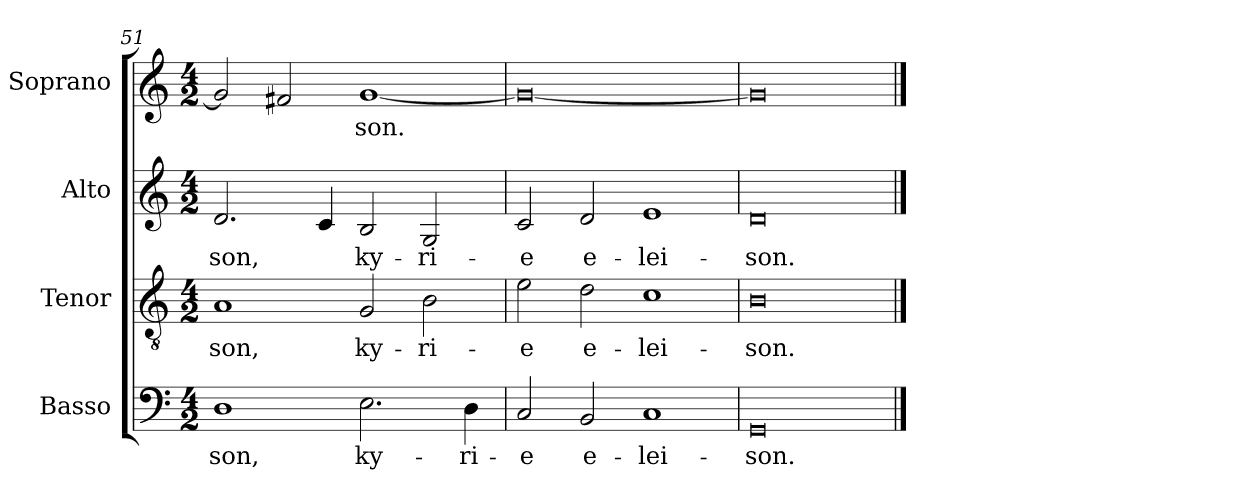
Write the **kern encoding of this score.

**kern	**text	**kern	**text	**kern	**text	**kern	**text
*part4	*part4	*part3	*part3	*part2	*part2	*part1	*part1
*staff4	*staff4	*staff3	*staff3	*staff2	*staff2	*staff1	*staff1
*I"Basso	*	*I"Tenor	*	*I"Alto	*	*I"Soprano	*
*	*	*I'T.	*	*I'A.	*	*I'Sop.	*
*clefF4	*	*clefGv2	*	*clefG2	*	*clefG2	*
*	*	*ITrd7c12	*	*	*	*	*
*k[]	*	*k[]	*	*k[]	*	*k[]	*
*C:	*	*C:	*	*C:	*	*C:	*
*M4/2	*	*M4/2	*	*M4/2	*	*M4/2	*
=51	=51	=51	=51	=51	=51	=51	=51
!	!LO:LY:b:color=#000000	!	!	!	!	!	!
!	!	!	!LO:LY:b:color=#000000	!	!	!	!
!	!	!	!	!	!LO:LY:b:color=#000000	!	!
1Di	-son,	1AAi	-son,	2.di/	-son,	2gi/]	.
.	.	.	.	.	.	2f#Xi/	.
.	.	.	.	4ci/	.	.	.
!	!LO:LY:b:color=#000000	!	!	!	!	!	!
!	!	!	!LO:LY:b:color=#000000	!	!	!	!
!	!	!	!	!	!LO:LY:b:color=#000000	!	!
!	!	!	!	!	!	!	!LO:LY:b:color=#000000
2.Ei\	ky-	2GGi/	ky-	2Bi/	ky-	[1gi	-son.
!	!	!	!LO:LY:b:color=#000000	!	!	!	!
!	!	!	!	!	!LO:LY:b:color=#000000	!	!
.	.	2BBi\	-ri-	2Gi/	-ri-	.	.
!	!LO:LY:b:color=#000000	!	!	!	!	!	!
4Di\	-ri-	.	.	.	.	.	.
=52	=52	=52	=52	=52	=52	=52	=52
!	!LO:LY:b:color=#000000	!	!	!	!	!	!
!	!	!	!LO:LY:b:color=#000000	!	!	!	!
!	!	!	!	!	!LO:LY:b:color=#000000	!	!
2Ci/	-e	2Ei\	-e	2ci/	-e	0gi_	.
!	!LO:LY:b:color=#000000	!	!	!	!	!	!
!	!	!	!LO:LY:b:color=#000000	!	!	!	!
!	!	!	!	!	!LO:LY:b:color=#000000	!	!
2BBi/	e-	2Di\	e-	2di/	e-	.	.
!	!LO:LY:b:color=#000000	!	!	!	!	!	!
!	!	!	!LO:LY:b:color=#000000	!	!	!	!
!	!	!	!	!	!LO:LY:b:color=#000000	!	!
1Ci	-lei-	1Ci	-lei-	1ei	-lei-	.	.
=53	=53	=53	=53	=53	=53	=53	=53
!	!LO:LY:b:color=#000000	!	!	!	!	!	!
!	!	!	!LO:LY:b:color=#000000	!	!	!	!
!	!	!	!	!	!LO:LY:b:color=#000000	!	!
0GGi	-son.	0BBi	-son.	0di	-son.	0gi]	.
==	==	==	==	==	==	==	==
*-	*-	*-	*-	*-	*-	*-	*-
